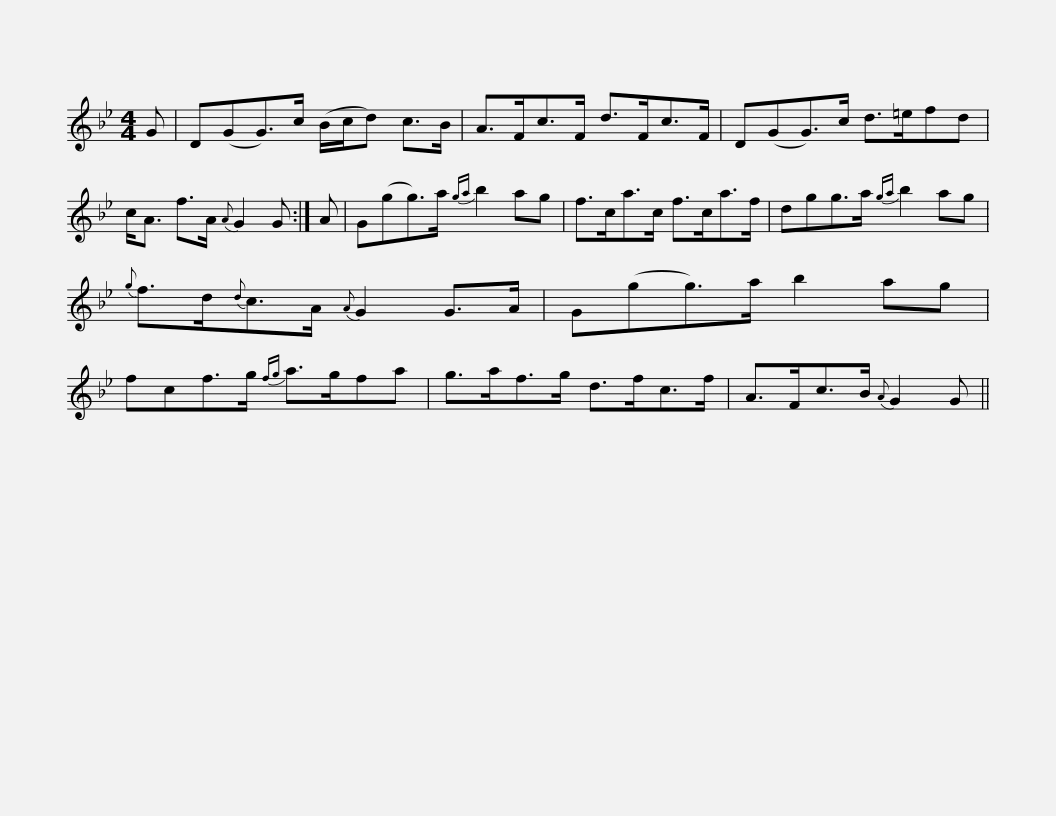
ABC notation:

X:1
L:1/8
M:4/4
I:linebreak $
K:Gmin
V:1 treble
V:1
 G | D(GG>)c (B/c/d) c>B | A>Fc>F d>Fc>F | D(GG>)c d>=efd | c<A f>A{A} G2 G :| %5
 A |$ G(gg>)a{ga} b2 ag | f>ca>c f>ca>f | dgg>a{ga} b2 ag |{g} f>d{d}c>A{A} G2 G>A |$ %10
 G(gg>)a b2 ag | fcf>g{fg} a>gfa | g>af>g d>fc>f | A>Fc>B{A} G2 G || %14
